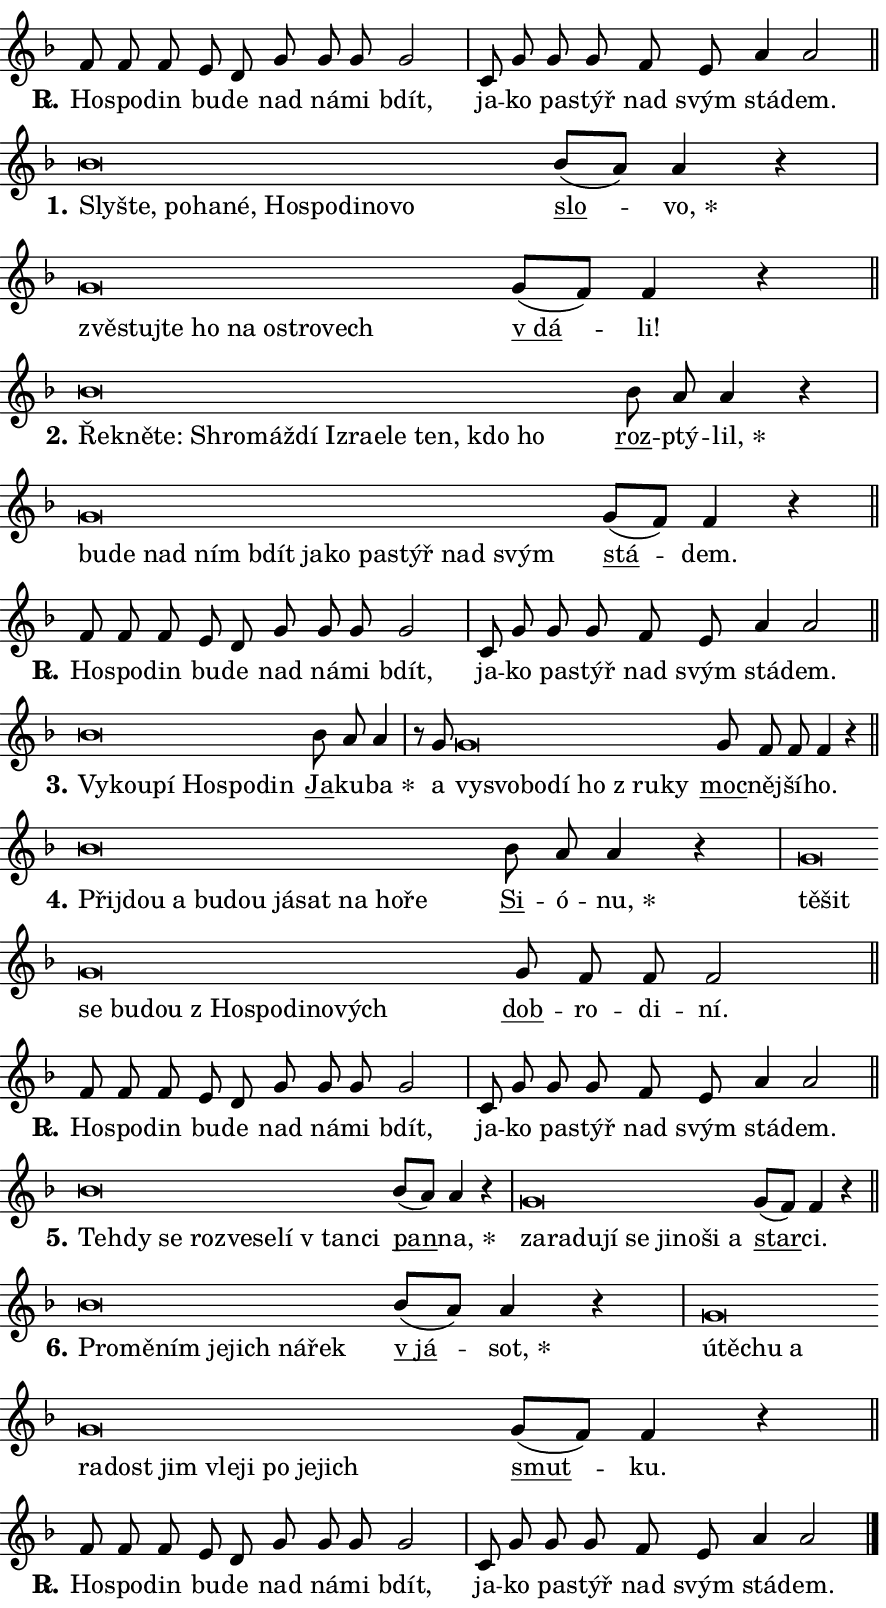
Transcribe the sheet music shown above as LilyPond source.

\version "2.24.0"
\header { tagline = "" }
\paper {
  indent = 0\cm
  top-margin = 0\cm
  right-margin = 0.13\cm % to fit lyric hyphens
  bottom-margin = 0\cm
  left-margin = 0\cm
  paper-width = 15\cm
  page-breaking = #ly:one-page-breaking
  system-system-spacing.basic-distance = #11
  score-system-spacing.basic-distance = #11
  ragged-last = ##f
}


%% Author: Thomas Morley
%% https://lists.gnu.org/archive/html/lilypond-user/2020-05/msg00002.html
#(define (line-position grob)
"Returns position of @var[grob} in current system:
   @code{'start}, if at first time-step
   @code{'end}, if at last time-step
   @code{'middle} otherwise
"
  (let* ((col (ly:item-get-column grob))
         (ln (ly:grob-object col 'left-neighbor))
         (rn (ly:grob-object col 'right-neighbor))
         (col-to-check-left (if (ly:grob? ln) ln col))
         (col-to-check-right (if (ly:grob? rn) rn col))
         (break-dir-left
           (and
             (ly:grob-property col-to-check-left 'non-musical #f)
             (ly:item-break-dir col-to-check-left)))
         (break-dir-right
           (and
             (ly:grob-property col-to-check-right 'non-musical #f)
             (ly:item-break-dir col-to-check-right))))
        (cond ((eqv? 1 break-dir-left) 'start)
              ((eqv? -1 break-dir-right) 'end)
              (else 'middle))))

#(define (tranparent-at-line-position vctor)
  (lambda (grob)
  "Relying on @code{line-position} select the relevant enry from @var{vctor}.
Used to determine transparency,"
    (case (line-position grob)
      ((end) (not (vector-ref vctor 0)))
      ((middle) (not (vector-ref vctor 1)))
      ((start) (not (vector-ref vctor 2))))))

noteHeadBreakVisibility =
#(define-music-function (break-visibility)(vector?)
"Makes @code{NoteHead}s transparent relying on @var{break-visibility}"
#{
  \override NoteHead.transparent =
    #(tranparent-at-line-position break-visibility)
#})

#(define delete-ledgers-for-transparent-note-heads
  (lambda (grob)
    "Reads whether a @code{NoteHead} is transparent.
If so this @code{NoteHead} is removed from @code{'note-heads} from
@var{grob}, which is supposed to be @code{LedgerLineSpanner}.
As a result ledgers are not printed for this @code{NoteHead}"
    (let* ((nhds-array (ly:grob-object grob 'note-heads))
           (nhds-list
             (if (ly:grob-array? nhds-array)
                 (ly:grob-array->list nhds-array)
                 '()))
           ;; Relies on the transparent-property being done before
           ;; Staff.LedgerLineSpanner.after-line-breaking is executed.
           ;; This is fragile ...
           (to-keep
             (remove
               (lambda (nhd)
                 (ly:grob-property nhd 'transparent #f))
               nhds-list)))
      ;; TODO find a better method to iterate over grob-arrays, similiar
      ;; to filter/remove etc for lists
      ;; For now rebuilt from scratch
      (set! (ly:grob-object grob 'note-heads)  '())
      (for-each
        (lambda (nhd)
          (ly:pointer-group-interface::add-grob grob 'note-heads nhd))
        to-keep))))

squashNotes = {
  \override NoteHead.X-extent = #'(-0.2 . 0.2)
  \override NoteHead.Y-extent = #'(-0.75 . 0)
  \override NoteHead.stencil =
    #(lambda (grob)
       (let ((pos (ly:grob-property grob 'staff-position)))
         (begin
           (if (< pos -7) (display "ERROR: Lower brevis then expected\n") (display ""))
           (if (<= pos -6) ly:text-interface::print ly:note-head::print))))
}
unSquashNotes = {
  \revert NoteHead.X-extent
  \revert NoteHead.Y-extent
  \revert NoteHead.stencil
}

hideNotes = \noteHeadBreakVisibility #begin-of-line-visible
unHideNotes = \noteHeadBreakVisibility #all-visible

% work-around for resetting accidentals
% https://lilypond.org/doc/v2.23/Documentation/notation/displaying-rhythms#unmetered-music
cadenzaMeasure = {
  \cadenzaOff
  \partial 1024 s1024
  \cadenzaOn
}

#(define-markup-command (accent layout props text) (markup?)
  "Underline accented syllable"
  (interpret-markup layout props
    #{\markup \override #'(offset . 4.3) \underline { #text }#}))

responsum = \markup \concat {
  "R" \hspace #-1.05 \path #0.1 #'((moveto 0 0.07) (lineto 0.9 0.8)) \hspace #0.05 "."
}

spaceSize = #0.6828661417322834 % exact space size for TeX Gyre Schola

\layout {
  \context {
    \Staff
    \remove "Time_signature_engraver"
    \override LedgerLineSpanner.after-line-breaking = #delete-ledgers-for-transparent-note-heads
  }
  \context {
    \Lyrics {
      \override LyricSpace.minimum-distance = \spaceSize
      \override LyricText.font-name = #"TeX Gyre Schola"
      \override LyricText.font-size = 1
      \override StanzaNumber.font-name = #"TeX Gyre Schola Bold"
      \override StanzaNumber.font-size = 1
    }
  }
  \context {
    \Score 
    \override NoteHead.text =
      #(lambda (grob) 
        (let ((pos (ly:grob-property grob 'staff-position)))
          #{\markup {
            \combine
              \halign #-0.55 \raise #(if (= pos -6) 0 0.5) \override #'(thickness . 2) \draw-line #'(3.2 . 0)
              \musicglyph "noteheads.sM1"
          }#}))
  }
}

% magnetic-lyrics.ily
%
%   written by
%     Jean Abou Samra <jean@abou-samra.fr>
%     Werner Lemberg <wl@gnu.org>
%
%   adapted by
%     Jiri Hon <jiri.hon@gmail.com>
%
% Version 2022-Apr-15

% https://www.mail-archive.com/lilypond-user@gnu.org/msg149350.html

#(define (Left_hyphen_pointer_engraver context)
   "Collect syllable-hyphen-syllable occurrences in lyrics and store
them in properties.  This engraver only looks to the left.  For
example, if the lyrics input is @code{foo -- bar}, it does the
following.

@itemize @bullet
@item
Set the @code{text} property of the @code{LyricHyphen} grob between
@q{foo} and @q{bar} to @code{foo}.

@item
Set the @code{left-hyphen} property of the @code{LyricText} grob with
text @q{foo} to the @code{LyricHyphen} grob between @q{foo} and
@q{bar}.
@end itemize

Use this auxiliary engraver in combination with the
@code{lyric-@/text::@/apply-@/magnetic-@/offset!} hook."
   (let ((hyphen #f)
         (text #f))
     (make-engraver
      (acknowledgers
       ((lyric-syllable-interface engraver grob source-engraver)
        (set! text grob)))
      (end-acknowledgers
       ((lyric-hyphen-interface engraver grob source-engraver)
        ;(when (not (grob::has-interface grob 'lyric-space-interface))
          (set! hyphen grob)));)
      ((stop-translation-timestep engraver)
       (when (and text hyphen)
         (ly:grob-set-object! text 'left-hyphen hyphen))
       (set! text #f)
       (set! hyphen #f)))))

#(define (lyric-text::apply-magnetic-offset! grob)
   "If the space between two syllables is less than the value in
property @code{LyricText@/.details@/.squash-threshold}, move the right
syllable to the left so that it gets concatenated with the left
syllable.

Use this function as a hook for
@code{LyricText@/.after-@/line-@/breaking} if the
@code{Left_@/hyphen_@/pointer_@/engraver} is active."
   (let ((hyphen (ly:grob-object grob 'left-hyphen #f)))
     (when hyphen
       (let ((left-text (ly:spanner-bound hyphen LEFT)))
         (when (grob::has-interface left-text 'lyric-syllable-interface)
           (let* ((common (ly:grob-common-refpoint grob left-text X))
                  (this-x-ext (ly:grob-extent grob common X))
                  (left-x-ext
                   (begin
                     ;; Trigger magnetism for left-text.
                     (ly:grob-property left-text 'after-line-breaking)
                     (ly:grob-extent left-text common X)))
                  ;; `delta` is the gap width between two syllables.
                  (delta (- (interval-start this-x-ext)
                            (interval-end left-x-ext)))
                  (details (ly:grob-property grob 'details))
                  (threshold (assoc-get 'squash-threshold details 0.2)))
             (when (< delta threshold)
               (let* (;; We have to manipulate the input text so that
                      ;; ligatures crossing syllable boundaries are not
                      ;; disabled.  For languages based on the Latin
                      ;; script this is essentially a beautification.
                      ;; However, for non-Western scripts it can be a
                      ;; necessity.
                      (lt (ly:grob-property left-text 'text))
                      (rt (ly:grob-property grob 'text))
                      (is-space (grob::has-interface hyphen 'lyric-space-interface))
                      (space (if is-space " " ""))
                      (extra-delta (if is-space spaceSize 0))
                      ;; Append new syllable.
                      (ltrt-space (if (and (string? lt) (string? rt))
                                (string-append lt space rt)
                                (make-concat-markup (list lt space rt))))
                      ;; Right-align `ltrt` to the right side.
                      (ltrt-space-markup (grob-interpret-markup
                               grob
                               (make-translate-markup
                                (cons (interval-length this-x-ext) 0)
                                (make-right-align-markup ltrt-space)))))
                 (begin
                   ;; Don't print `left-text`.
                   (ly:grob-set-property! left-text 'stencil #f)
                   ;; Set text and stencil (which holds all collected
                   ;; syllables so far) and shift it to the left.
                   (ly:grob-set-property! grob 'text ltrt-space)
                   (ly:grob-set-property! grob 'stencil ltrt-space-markup)
                   (ly:grob-translate-axis! grob (- (- delta extra-delta)) X))))))))))


#(define (lyric-hyphen::displace-bounds-first grob)
   ;; Make very sure this callback isn't triggered too early.
   (let ((left (ly:spanner-bound grob LEFT))
         (right (ly:spanner-bound grob RIGHT)))
     (ly:grob-property left 'after-line-breaking)
     (ly:grob-property right 'after-line-breaking)
     (ly:lyric-hyphen::print grob)))

squashThreshold = #0.4

\layout {
  \context {
    \Lyrics
    \consists #Left_hyphen_pointer_engraver
    \override LyricText.after-line-breaking =
      #lyric-text::apply-magnetic-offset!
    \override LyricHyphen.stencil = #lyric-hyphen::displace-bounds-first
    \override LyricText.details.squash-threshold = \squashThreshold
    \override LyricHyphen.minimum-distance = 0
    \override LyricHyphen.minimum-length = \squashThreshold
  }
}

squashText = \override LyricText.details.squash-threshold = 9999
unSquashText = \override LyricText.details.squash-threshold = \squashThreshold

leftText = \override LyricText.self-alignment-X = #LEFT
unLeftText = \revert LyricText.self-alignment-X

starOffset = #(lambda (grob) 
                (let ((x_offset (ly:self-alignment-interface::aligned-on-x-parent grob)))
                  (if (= x_offset 0) 0 (+ x_offset 1.2))))

star = #(define-music-function (syllable)(string?)
"Append star separator at the end of a syllable"
#{
  \once \override LyricText.X-offset = #starOffset
  \lyricmode { \markup {
    #syllable
    \override #'((font-name . "TeX Gyre Schola Bold")) \hspace #0.2 \lower #0.65 \larger "*"
  } }
#})

starAccent = #(define-music-function (syllable)(string?)
"Append star separator at the end of a syllable and make accent"
#{
  \once \override LyricText.X-offset = #starOffset
  \lyricmode { \markup {
    \accent #syllable
    \override #'((font-name . "TeX Gyre Schola Bold")) \hspace #0.2 \lower #0.65 \larger "*"
  } }
#})

breath = #(define-music-function (syllable)(string?)
"Append breathing indicator at the end of a syllable"
#{
  \lyricmode { \markup { #syllable "+" } }
#})

optionalBreath = #(define-music-function (syllable)(string?)
"Append optional breathing indicator at the end of a syllable"
#{
  \lyricmode { \markup { #syllable "(+)" } }
#})


\score {
    <<
        \new Voice = "melody" { \cadenzaOn \key f \major \relative { f'8 f f e d \bar "" g g g \bar "" g2 \cadenzaMeasure \bar "|" c,8 g' \bar "" g g \bar "" f e \bar "" a4 a2 \cadenzaMeasure \bar "||" \break } }
        \new Lyrics \lyricsto "melody" { \lyricmode { \set stanza = \responsum
Ho -- spo -- din bu -- de nad ná -- mi bdít, ja -- ko pa -- stýř nad svým stá -- dem. } }
    >>
    \layout {}
}

\score {
    <<
        \new Voice = "melody" { \cadenzaOn \key f \major \relative { \squashNotes bes'\breve*1/16 \hideNotes \breve*1/16 \bar "" \breve*1/16 \bar "" \breve*1/16 \bar "" \breve*1/16 \bar "" \breve*1/16 \bar "" \breve*1/16 \bar "" \breve*1/16 \bar "" \breve*1/16 \breve*1/16 \bar "" \unHideNotes \unSquashNotes \bar "" bes8[( a)] a4 r \cadenzaMeasure \bar "|" \squashNotes g\breve*1/16 \hideNotes \breve*1/16 \bar "" \breve*1/16 \bar "" \breve*1/16 \bar "" \breve*1/16 \bar "" \breve*1/16 \bar "" \breve*1/16 \breve*1/16 \bar "" \unHideNotes \unSquashNotes \bar "" g8[( f)] f4 r \cadenzaMeasure \bar "||" \break } }
        \new Lyrics \lyricsto "melody" { \lyricmode { \set stanza = "1."
\leftText Sly -- \squashText šte, po -- ha -- né, Ho -- spo -- di -- no -- vo \unLeftText \unSquashText \markup \accent slo -- \star vo, \leftText zvě -- \squashText stuj -- te ho na o -- stro -- vech \unLeftText \unSquashText \markup \accent "v dá" -- li! } }
    >>
    \layout {}
}

\score {
    <<
        \new Voice = "melody" { \cadenzaOn \key f \major \relative { \squashNotes bes'\breve*1/16 \hideNotes \breve*1/16 \bar "" \breve*1/16 \bar "" \breve*1/16 \bar "" \breve*1/16 \bar "" \breve*1/16 \bar "" \breve*1/16 \bar "" \breve*1/16 \bar "" \breve*1/16 \bar "" \breve*1/16 \bar "" \breve*1/16 \bar "" \breve*1/16 \breve*1/16 \bar "" \unHideNotes \unSquashNotes \bar "" bes8 a a4 r \cadenzaMeasure \bar "|" \squashNotes g\breve*1/16 \hideNotes \breve*1/16 \bar "" \breve*1/16 \bar "" \breve*1/16 \bar "" \breve*1/16 \bar "" \breve*1/16 \bar "" \breve*1/16 \bar "" \breve*1/16 \bar "" \breve*1/16 \bar "" \breve*1/16 \breve*1/16 \bar "" \unHideNotes \unSquashNotes \bar "" g8[( f)] f4 r \cadenzaMeasure \bar "||" \break } }
        \new Lyrics \lyricsto "melody" { \lyricmode { \set stanza = "2."
\leftText Ře -- \squashText kně -- te: Shro -- máž -- dí Iz -- ra -- e -- le ten, kdo ho \unLeftText \unSquashText \markup \accent roz -- ptý -- \star lil, \leftText bu -- \squashText de nad ním bdít ja -- ko pa -- stýř nad svým \unLeftText \unSquashText \markup \accent stá -- dem. } }
    >>
    \layout {}
}

\score {
    <<
        \new Voice = "melody" { \cadenzaOn \key f \major \relative { f'8 f f e d \bar "" g g g \bar "" g2 \cadenzaMeasure \bar "|" c,8 g' \bar "" g g \bar "" f e \bar "" a4 a2 \cadenzaMeasure \bar "||" \break } }
        \new Lyrics \lyricsto "melody" { \lyricmode { \set stanza = \responsum
Ho -- spo -- din bu -- de nad ná -- mi bdít, ja -- ko pa -- stýř nad svým stá -- dem. } }
    >>
    \layout {}
}

\score {
    <<
        \new Voice = "melody" { \cadenzaOn \key f \major \relative { \squashNotes bes'\breve*1/16 \hideNotes \breve*1/16 \bar "" \breve*1/16 \bar "" \breve*1/16 \bar "" \breve*1/16 \breve*1/16 \bar "" \unHideNotes \unSquashNotes \bar "" bes8 a a4 \cadenzaMeasure \bar "|" r8 g \squashNotes g\breve*1/16 \hideNotes \breve*1/16 \bar "" \breve*1/16 \bar "" \breve*1/16 \bar "" \breve*1/16 \bar "" \breve*1/16 \breve*1/16 \bar "" \unHideNotes \unSquashNotes \bar "" g8 f f f4 r \cadenzaMeasure \bar "||" \break } }
        \new Lyrics \lyricsto "melody" { \lyricmode { \set stanza = "3."
\leftText Vy -- \squashText kou -- pí Ho -- spo -- din \unLeftText \unSquashText \markup \accent Ja -- ku -- \star ba a \leftText vy -- \squashText svo -- bo -- dí ho "z ru" -- ky \unLeftText \unSquashText \markup \accent moc -- něj -- ší -- ho. } }
    >>
    \layout {}
}

\score {
    <<
        \new Voice = "melody" { \cadenzaOn \key f \major \relative { \squashNotes bes'\breve*1/16 \hideNotes \breve*1/16 \bar "" \breve*1/16 \bar "" \breve*1/16 \bar "" \breve*1/16 \bar "" \breve*1/16 \bar "" \breve*1/16 \bar "" \breve*1/16 \bar "" \breve*1/16 \breve*1/16 \bar "" \unHideNotes \unSquashNotes \bar "" bes8 a a4 r \cadenzaMeasure \bar "|" \squashNotes g\breve*1/16 \hideNotes \breve*1/16 \bar "" \breve*1/16 \bar "" \breve*1/16 \bar "" \breve*1/16 \bar "" \breve*1/16 \bar "" \breve*1/16 \bar "" \breve*1/16 \bar "" \breve*1/16 \breve*1/16 \bar "" \unHideNotes \unSquashNotes \bar "" g8 f f f2 \cadenzaMeasure \bar "||" \break } }
        \new Lyrics \lyricsto "melody" { \lyricmode { \set stanza = "4."
\leftText Při -- \squashText jdou a bu -- dou já -- sat na ho -- ře \unLeftText \unSquashText \markup \accent Si -- ó -- \star nu, \leftText tě -- \squashText šit se bu -- dou "z Ho" -- spo -- di -- no -- vých \unLeftText \unSquashText \markup \accent dob -- ro -- di -- ní. } }
    >>
    \layout {}
}

\score {
    <<
        \new Voice = "melody" { \cadenzaOn \key f \major \relative { f'8 f f e d \bar "" g g g \bar "" g2 \cadenzaMeasure \bar "|" c,8 g' \bar "" g g \bar "" f e \bar "" a4 a2 \cadenzaMeasure \bar "||" \break } }
        \new Lyrics \lyricsto "melody" { \lyricmode { \set stanza = \responsum
Ho -- spo -- din bu -- de nad ná -- mi bdít, ja -- ko pa -- stýř nad svým stá -- dem. } }
    >>
    \layout {}
}

\score {
    <<
        \new Voice = "melody" { \cadenzaOn \key f \major \relative { \squashNotes bes'\breve*1/16 \hideNotes \breve*1/16 \bar "" \breve*1/16 \bar "" \breve*1/16 \bar "" \breve*1/16 \bar "" \breve*1/16 \bar "" \breve*1/16 \bar "" \breve*1/16 \breve*1/16 \bar "" \unHideNotes \unSquashNotes \bar "" bes8[( a)] a4 r \cadenzaMeasure \bar "|" \squashNotes g\breve*1/16 \hideNotes \breve*1/16 \bar "" \breve*1/16 \bar "" \breve*1/16 \bar "" \breve*1/16 \bar "" \breve*1/16 \bar "" \breve*1/16 \bar "" \breve*1/16 \breve*1/16 \bar "" \unHideNotes \unSquashNotes \bar "" g8[( f)] f4 r \cadenzaMeasure \bar "||" \break } }
        \new Lyrics \lyricsto "melody" { \lyricmode { \set stanza = "5."
\leftText Teh -- \squashText dy se roz -- ve -- se -- lí "v tan" -- ci \unLeftText \unSquashText \markup \accent pan -- \star na, \leftText za -- \squashText ra -- du -- jí se ji -- no -- ši a \unLeftText \unSquashText \markup \accent star -- ci. } }
    >>
    \layout {}
}

\score {
    <<
        \new Voice = "melody" { \cadenzaOn \key f \major \relative { \squashNotes bes'\breve*1/16 \hideNotes \breve*1/16 \bar "" \breve*1/16 \bar "" \breve*1/16 \bar "" \breve*1/16 \bar "" \breve*1/16 \breve*1/16 \bar "" \unHideNotes \unSquashNotes \bar "" bes8[( a)] a4 r \cadenzaMeasure \bar "|" \squashNotes g\breve*1/16 \hideNotes \breve*1/16 \bar "" \breve*1/16 \bar "" \breve*1/16 \bar "" \breve*1/16 \bar "" \breve*1/16 \bar "" \breve*1/16 \bar "" \breve*1/16 \bar "" \breve*1/16 \bar "" \breve*1/16 \bar "" \breve*1/16 \breve*1/16 \bar "" \unHideNotes \unSquashNotes \bar "" g8[( f)] f4 r \cadenzaMeasure \bar "||" \break } }
        \new Lyrics \lyricsto "melody" { \lyricmode { \set stanza = "6."
\leftText Pro -- \squashText mě -- ním je -- jich ná -- řek \unLeftText \unSquashText \markup \accent "v já" -- \star sot, \leftText ú -- \squashText tě -- chu a ra -- dost jim vle -- ji po je -- jich \unLeftText \unSquashText \markup \accent smut -- ku. } }
    >>
    \layout {}
}

\score {
    <<
        \new Voice = "melody" { \cadenzaOn \key f \major \relative { f'8 f f e d \bar "" g g g \bar "" g2 \cadenzaMeasure \bar "|" c,8 g' \bar "" g g \bar "" f e \bar "" a4 a2 \cadenzaMeasure \bar "||" \break } \bar "|." }
        \new Lyrics \lyricsto "melody" { \lyricmode { \set stanza = \responsum
Ho -- spo -- din bu -- de nad ná -- mi bdít, ja -- ko pa -- stýř nad svým stá -- dem. } }
    >>
    \layout {}
}
